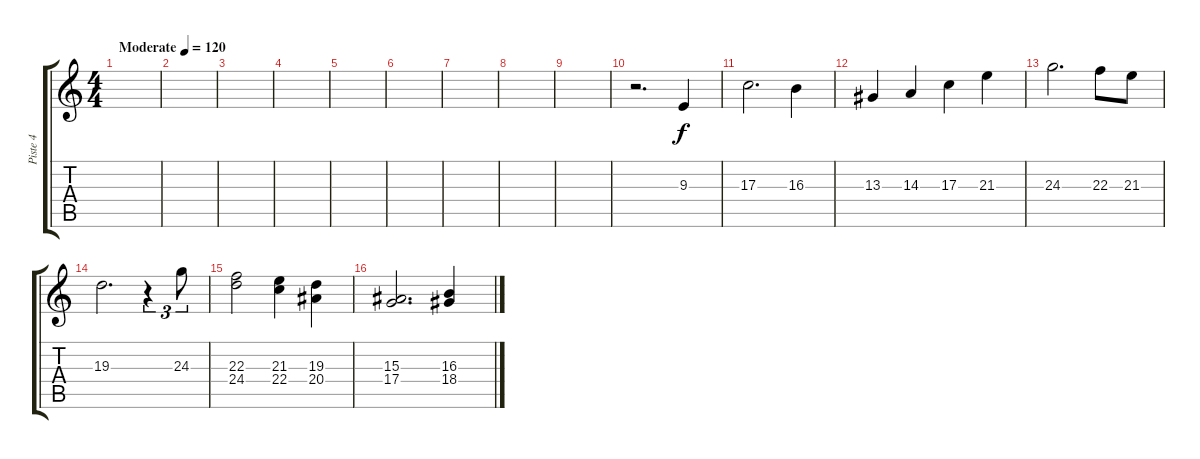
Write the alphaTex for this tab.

\track ("Piste 4" "Piste 4") {instrument flute}
\staff {score tabs}
\tuning (E4 B3 G3 D3 A2 E2) {hide}
\ts (4 4)
\tempo (120 "Moderate")
\clef g2
\ks c
|
|
|
|
|
|
|
|
|
r.2{d} 9.3.4 |
17.3.2{d} 16.3.4 |
13.3.4 14.3.4 17.3.4 21.3.4 |
24.3.2{d} 22.3.8 21.3.8 |
19.3.2{d} r.4{tu (3 2)} 24.3.8{tu (3 2)} |
(22.3 24.4).2 (21.3 22.4).4 (19.3 20.4).4 |
(15.3 17.4).2{d} (16.3 18.4).4
